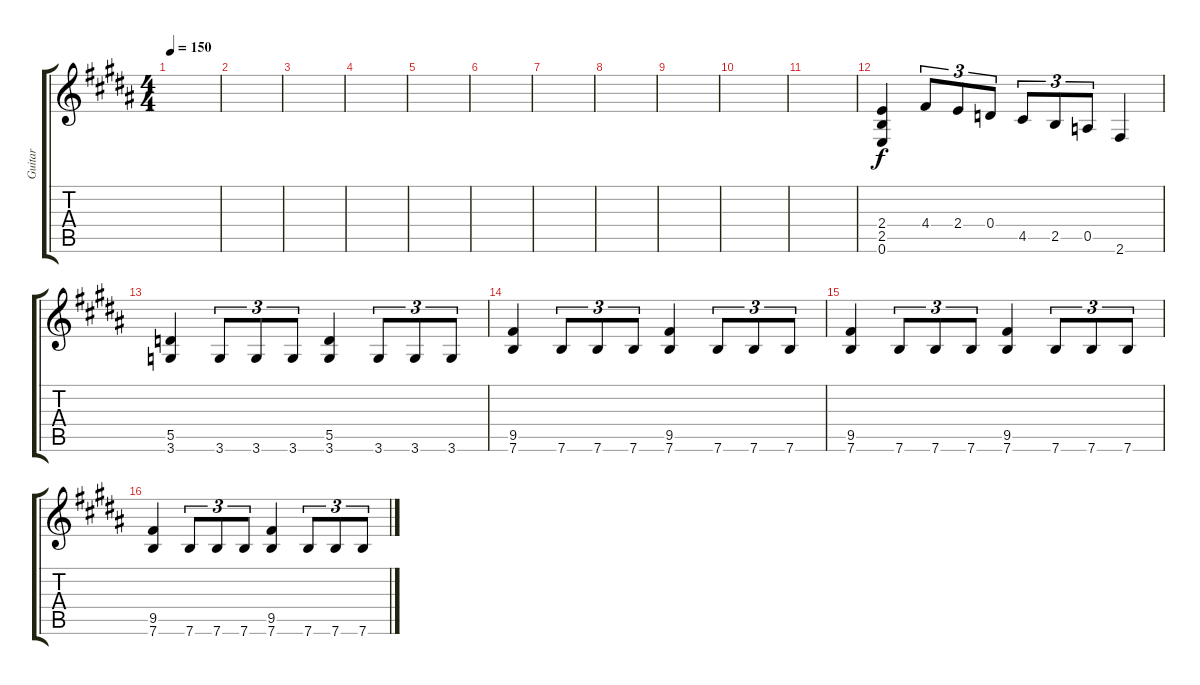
\track ("Guitar" "Guitar") {instrument distortionguitar}
\staff {score tabs}
\tuning (E4 B3 G3 D3 A2 E2) {hide}
\ts (4 4)
\tempo 150
\clef g2
\ks b
|
|
|
|
|
|
|
|
|
|
|
(2.4 2.5 0.6).4 4.4.8{tu (3 2)} 2.4.8{tu (3 2)} 0.4.8{tu (3 2)} 4.5.8{tu (3 2)} 2.5.8{tu (3 2)} 0.5.8{tu (3 2)} 2.6.4 |
(5.5 3.6).4 3.6.8{tu (3 2)} 3.6.8{tu (3 2)} 3.6.8{tu (3 2)} (5.5 3.6).4 3.6.8{tu (3 2)} 3.6.8{tu (3 2)} 3.6.8{tu (3 2)} |
(9.5 7.6).4 7.6.8{tu (3 2)} 7.6.8{tu (3 2)} 7.6.8{tu (3 2)} (9.5 7.6).4 7.6.8{tu (3 2)} 7.6.8{tu (3 2)} 7.6.8{tu (3 2)} |
(9.5 7.6).4 7.6.8{tu (3 2)} 7.6.8{tu (3 2)} 7.6.8{tu (3 2)} (9.5 7.6).4 7.6.8{tu (3 2)} 7.6.8{tu (3 2)} 7.6.8{tu (3 2)} |
(9.5 7.6).4 7.6.8{tu (3 2)} 7.6.8{tu (3 2)} 7.6.8{tu (3 2)} (9.5 7.6).4 7.6.8{tu (3 2)} 7.6.8{tu (3 2)} 7.6.8{tu (3 2)}
